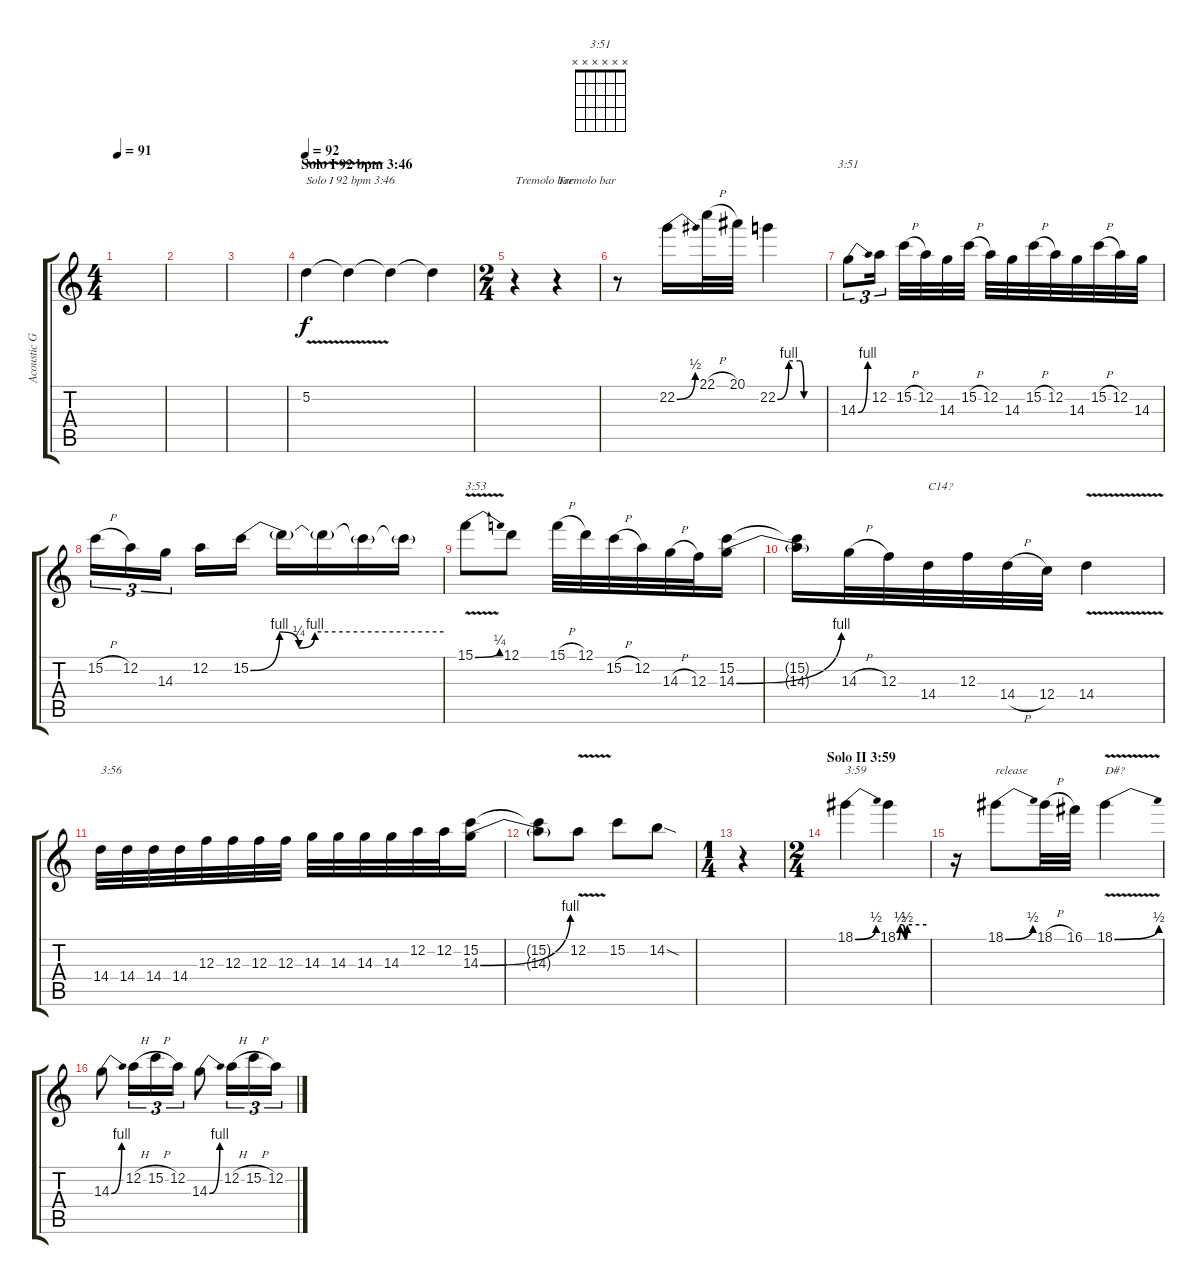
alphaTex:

\track ("Acoustic Guitar / Solo Guitar" "Acoustic G") {instrument acousticguitarsteel}
\staff {score tabs}
\tuning (D4 A3 F3 C3 G2 D2) {hide}
\chord ("3:51" x x x x x x)
\ts (4 4)
\tempo 91
\clef g2
\ks c
|
|
|
\section ("" "Solo I 92 bpm 3:46 ")
\tempo 92
5.2{v}.4{txt "Solo I 92 bpm 3:46 " instrument distortionguitar} 5.2{t}.4 5.2{t}.4 5.2{t}.4 |
\ts (2 4)
r.4{txt "Tremolo bar"} r.4{txt "Tremolo bar"} |
r.8 22.2{be (bend 0 0 60 2)}.16 22.1{h}.32 20.1.32 22.2{be (custom 0 0 15 4 30 4 35 0 60 0)}.4 |
14.3{be (bend 0 0 60 4)}.8{tu (3 2) ch "3:51"} 12.2.16{tu (3 2)} 15.2{h}.32 12.2.32 14.3.32 15.2{h}.32 12.2.32 14.3.32 15.2{h}.32 12.2.32 14.3.32 15.2{h}.32 12.2.32 14.3.32 |
15.2{h}.16{tu (3 2)} 12.2.16{tu (3 2)} 14.3.16{tu (3 2)} 12.2.16 15.2{be (custom 0 0 9 4 15 1 20 4 60 4)}.16 15.2{t}.16 15.2{t}.16 15.2{t}.16 15.2{t}.16 |
15.1{be (bend 0 0 60 1) v}.8{txt "3:53"} 12.1.8 15.1{h}.32 12.1.32 15.2{h}.32 12.2.32 14.3{h}.32 12.3.32 (15.2 14.3{be (bend 0 0 60 4)}).16 |
(15.2{t} 14.3{t}).16 14.3{h}.32 12.3.32 14.4.32{txt "C14?"} 12.3.32 14.4{h}.32 12.4.32 14.4{v}.4 |
14.4.32{txt "3:56"} 14.4.32 14.4.32 14.4.32 12.3.32 12.3.32 12.3.32 12.3.32 14.3.32 14.3.32 14.3.32 14.3.32 12.2.32 12.2.32 (15.2 14.3{be (bend 0 0 60 4)}).16 |
(15.2{t} 14.3{t}).8 12.2{v}.8 15.2.8 14.2{sod}.8 |
\ts (1 4)
r.4 |
\ts (2 4)
\section ("" "Solo II 3:59 ")
18.1{be (bend 0 0 60 2)}.4{txt "3:59"} 18.1{be (custom 0 0 5 2 10 2 15 0 20 2 60 2)}.4 |
r.16 18.1{be (bend 0 0 60 2)}.8{txt "release"} 18.1{h}.32 16.1.32 18.1{be (bend 0 0 60 2) v}.4{txt "D#?"} |
14.3{be (bend 0 0 60 4)}.8 12.2{h}.16{tu (3 2)} 15.2{h}.16{tu (3 2)} 12.2.16{tu (3 2)} 14.3{be (bend 0 0 60 4)}.8 12.2{h}.16{tu (3 2)} 15.2{h}.16{tu (3 2)} 12.2.16{tu (3 2)}
